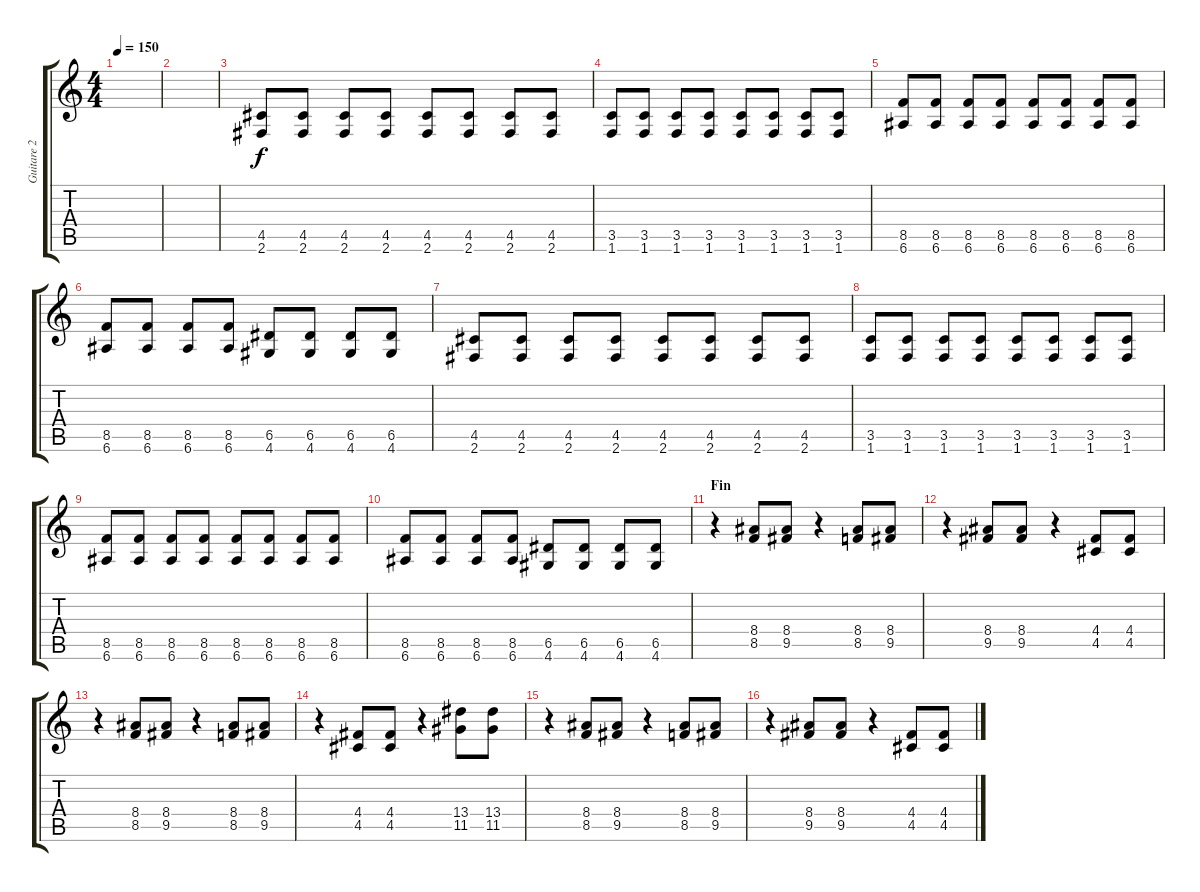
\track ("Guitare 2" "Guitare 2") {instrument overdrivenguitar}
\staff {score tabs}
\tuning (E4 B3 G3 D3 A2 E2) {hide}
\ts (4 4)
\tempo 150
\clef g2
\ks c
|
|
(4.5 2.6).8 (4.5 2.6).8 (4.5 2.6).8 (4.5 2.6).8 (4.5 2.6).8 (4.5 2.6).8 (4.5 2.6).8 (4.5 2.6).8 |
(3.5 1.6).8 (3.5 1.6).8 (3.5 1.6).8 (3.5 1.6).8 (3.5 1.6).8 (3.5 1.6).8 (3.5 1.6).8 (3.5 1.6).8 |
(8.5 6.6).8 (8.5 6.6).8 (8.5 6.6).8 (8.5 6.6).8 (8.5 6.6).8 (8.5 6.6).8 (8.5 6.6).8 (8.5 6.6).8 |
(8.5 6.6).8 (8.5 6.6).8 (8.5 6.6).8 (8.5 6.6).8 (6.5 4.6).8 (6.5 4.6).8 (6.5 4.6).8 (6.5 4.6).8 |
(4.5 2.6).8 (4.5 2.6).8 (4.5 2.6).8 (4.5 2.6).8 (4.5 2.6).8 (4.5 2.6).8 (4.5 2.6).8 (4.5 2.6).8 |
(3.5 1.6).8 (3.5 1.6).8 (3.5 1.6).8 (3.5 1.6).8 (3.5 1.6).8 (3.5 1.6).8 (3.5 1.6).8 (3.5 1.6).8 |
(8.5 6.6).8 (8.5 6.6).8 (8.5 6.6).8 (8.5 6.6).8 (8.5 6.6).8 (8.5 6.6).8 (8.5 6.6).8 (8.5 6.6).8 |
(8.5 6.6).8 (8.5 6.6).8 (8.5 6.6).8 (8.5 6.6).8 (6.5 4.6).8 (6.5 4.6).8 (6.5 4.6).8 (6.5 4.6).8 |
\section ("" "Fin")
r.4 (8.4 8.5).8 (8.4 9.5).8 r.4 (8.4 8.5).8 (8.4 9.5).8 |
r.4 (8.4 9.5).8 (8.4 9.5).8 r.4 (4.4 4.5).8 (4.4 4.5).8 |
r.4 (8.4 8.5).8 (8.4 9.5).8 r.4 (8.4 8.5).8 (8.4 9.5).8 |
r.4 (4.4 4.5).8 (4.4 4.5).8 r.4 (13.4 11.5).8 (13.4 11.5).8 |
r.4 (8.4 8.5).8 (8.4 9.5).8 r.4 (8.4 8.5).8 (8.4 9.5).8 |
r.4 (8.4 9.5).8 (8.4 9.5).8 r.4 (4.4 4.5).8 (4.4 4.5).8
